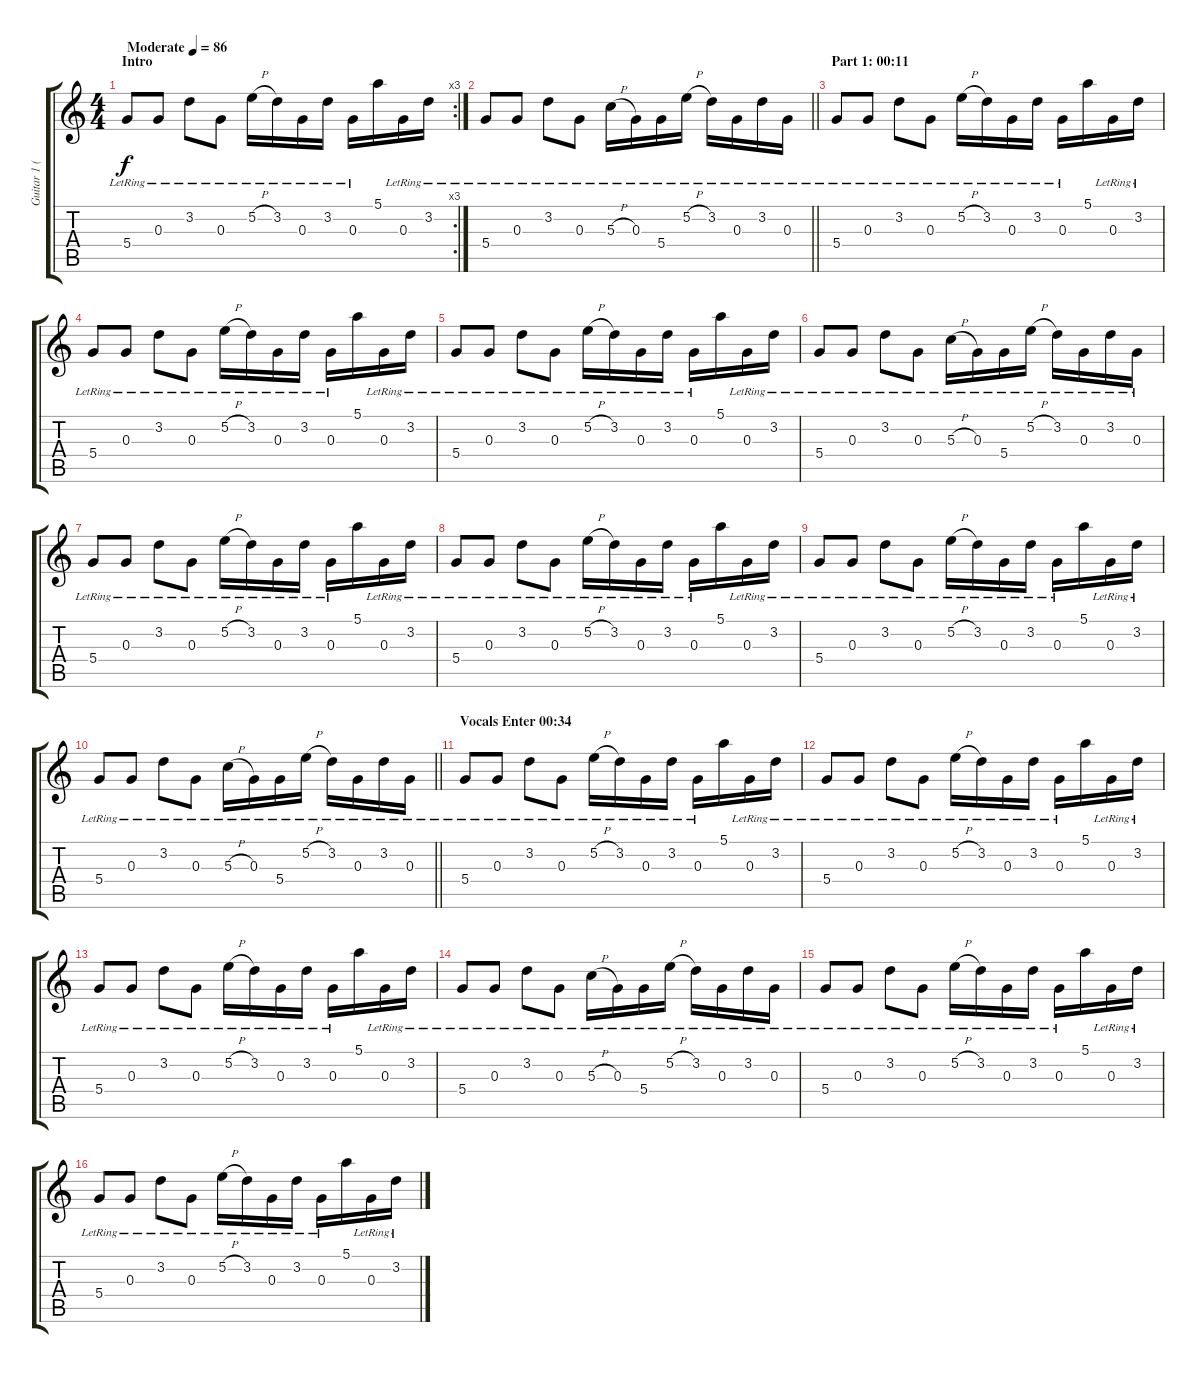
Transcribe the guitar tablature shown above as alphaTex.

\track ("Guitar 1 (Distortion)" "Guitar 1 (") {instrument distortionguitar}
\staff {score tabs}
\tuning (E4 B3 G3 D3 A2 E2) {hide}
\rc 3
\ts (4 4)
\section ("" "Intro")
\tempo (86 "Moderate")
\clef g2
\ks c
5.4{lr}.8{dy f balance 8 instrument distortionguitar} 0.3{lr}.8 3.2{lr}.8 0.3{lr}.8 5.2{h lr}.16 3.2{lr}.16 0.3{lr}.16 3.2{lr}.16 0.3{lr}.16 5.1.16 0.3{lr}.16 3.2{lr}.16 |
\barLineRight lightlight
5.4{lr}.8 0.3{lr}.8 3.2{lr}.8 0.3{lr}.8 5.3{h lr}.16 0.3{lr}.16 5.4{lr}.16 5.2{h lr}.16 3.2{lr}.16 0.3{lr}.16 3.2{lr}.16 0.3{lr}.16 |
\section ("" "Part 1: 00:11")
5.4{lr}.8{balance 4} 0.3{lr}.8 3.2{lr}.8 0.3{lr}.8 5.2{h lr}.16 3.2{lr}.16 0.3{lr}.16 3.2{lr}.16 0.3{lr}.16 5.1.16 0.3{lr}.16 3.2{lr}.16 |
5.4{lr}.8 0.3{lr}.8 3.2{lr}.8 0.3{lr}.8 5.2{h lr}.16 3.2{lr}.16 0.3{lr}.16 3.2{lr}.16 0.3{lr}.16 5.1.16 0.3{lr}.16 3.2{lr}.16 |
5.4{lr}.8 0.3{lr}.8 3.2{lr}.8 0.3{lr}.8 5.2{h lr}.16 3.2{lr}.16 0.3{lr}.16 3.2{lr}.16 0.3{lr}.16 5.1.16 0.3{lr}.16 3.2{lr}.16 |
5.4{lr}.8 0.3{lr}.8 3.2{lr}.8 0.3{lr}.8 5.3{h lr}.16 0.3{lr}.16 5.4{lr}.16 5.2{h lr}.16 3.2{lr}.16 0.3{lr}.16 3.2{lr}.16 0.3{lr}.16 |
5.4{lr}.8 0.3{lr}.8 3.2{lr}.8 0.3{lr}.8 5.2{h lr}.16 3.2{lr}.16 0.3{lr}.16 3.2{lr}.16 0.3{lr}.16 5.1.16 0.3{lr}.16 3.2{lr}.16 |
5.4{lr}.8 0.3{lr}.8 3.2{lr}.8 0.3{lr}.8 5.2{h lr}.16 3.2{lr}.16 0.3{lr}.16 3.2{lr}.16 0.3{lr}.16 5.1.16 0.3{lr}.16 3.2{lr}.16 |
5.4{lr}.8 0.3{lr}.8 3.2{lr}.8 0.3{lr}.8 5.2{h lr}.16 3.2{lr}.16 0.3{lr}.16 3.2{lr}.16 0.3{lr}.16 5.1.16 0.3{lr}.16 3.2{lr}.16 |
\barLineRight lightlight
5.4{lr}.8 0.3{lr}.8 3.2{lr}.8 0.3{lr}.8 5.3{h lr}.16 0.3{lr}.16 5.4{lr}.16 5.2{h lr}.16 3.2{lr}.16 0.3{lr}.16 3.2{lr}.16 0.3{lr}.16 |
\section ("" "Vocals Enter 00:34")
5.4{lr}.8 0.3{lr}.8 3.2{lr}.8 0.3{lr}.8 5.2{h lr}.16 3.2{lr}.16 0.3{lr}.16 3.2{lr}.16 0.3{lr}.16 5.1.16 0.3{lr}.16 3.2{lr}.16 |
5.4{lr}.8 0.3{lr}.8 3.2{lr}.8 0.3{lr}.8 5.2{h lr}.16 3.2{lr}.16 0.3{lr}.16 3.2{lr}.16 0.3{lr}.16 5.1.16 0.3{lr}.16 3.2{lr}.16 |
5.4{lr}.8 0.3{lr}.8 3.2{lr}.8 0.3{lr}.8 5.2{h lr}.16 3.2{lr}.16 0.3{lr}.16 3.2{lr}.16 0.3{lr}.16 5.1.16 0.3{lr}.16 3.2{lr}.16 |
5.4{lr}.8 0.3{lr}.8 3.2{lr}.8 0.3{lr}.8 5.3{h lr}.16 0.3{lr}.16 5.4{lr}.16 5.2{h lr}.16 3.2{lr}.16 0.3{lr}.16 3.2{lr}.16 0.3{lr}.16 |
5.4{lr}.8 0.3{lr}.8 3.2{lr}.8 0.3{lr}.8 5.2{h lr}.16 3.2{lr}.16 0.3{lr}.16 3.2{lr}.16 0.3{lr}.16 5.1.16 0.3{lr}.16 3.2{lr}.16 |
5.4{lr}.8 0.3{lr}.8 3.2{lr}.8 0.3{lr}.8 5.2{h lr}.16 3.2{lr}.16 0.3{lr}.16 3.2{lr}.16 0.3{lr}.16 5.1.16 0.3{lr}.16 3.2{lr}.16
